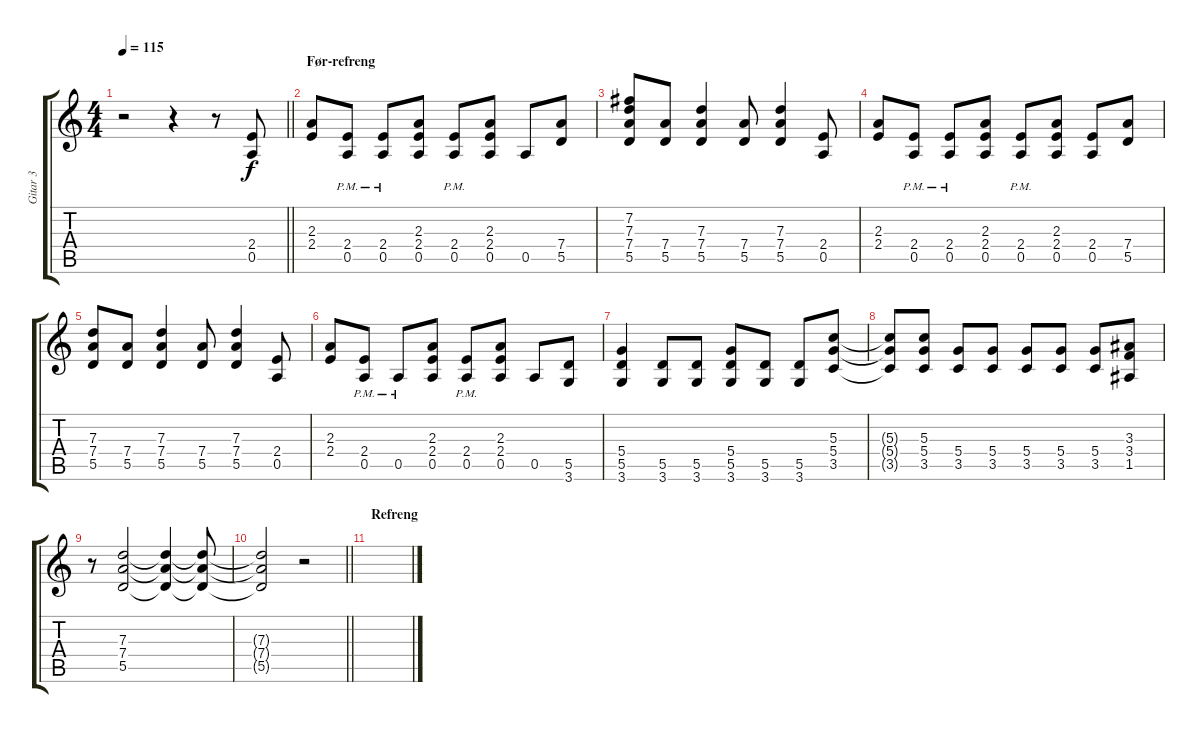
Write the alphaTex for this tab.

\track ("Gitar 3" "Gitar 3") {instrument distortionguitar}
\staff {score tabs}
\tuning (E4 B3 G3 D3 A2 E2) {hide}
\ts (4 4)
\tempo 115
\clef g2
\barLineRight lightlight
\ks c
r.2{dy f} r.4 r.8 (2.4 0.5).8 |
\section ("" "Før-refreng")
(2.3 2.4).8 (2.4 0.5{pm}).8 (2.4 0.5{pm}).8 (2.3 2.4 0.5).8 (2.4 0.5{pm}).8 (2.3 2.4 0.5).8 0.5.8 (7.4 5.5).8 |
(7.2 7.3 7.4 5.5).8 (7.4 5.5).8 (7.3 7.4 5.5).4 (7.4 5.5).8 (7.3 7.4 5.5).4 (2.4 0.5).8 |
(2.3 2.4).8 (2.4 0.5{pm}).8 (2.4 0.5{pm}).8 (2.3 2.4 0.5).8 (2.4 0.5{pm}).8 (2.3 2.4 0.5).8 (2.4 0.5).8 (7.4 5.5).8 |
(7.3 7.4 5.5).8 (7.4 5.5).8 (7.3 7.4 5.5).4 (7.4 5.5).8 (7.3 7.4 5.5).4 (2.4 0.5).8 |
(2.3 2.4).8 (2.4 0.5{pm}).8 0.5{pm}.8 (2.3 2.4 0.5).8 (2.4 0.5{pm}).8 (2.3 2.4 0.5).8 0.5.8 (5.5 3.6).8 |
(5.4 5.5 3.6).4 (5.5 3.6).8 (5.5 3.6).8 (5.4 5.5 3.6).8 (5.5 3.6).8 (5.5 3.6).8 (5.3 5.4 3.5).8 |
(5.3{t} 5.4{t} 3.5{t}).8 (5.3 5.4 3.5).8 (5.4 3.5).8 (5.4 3.5).8 (5.4 3.5).8 (5.4 3.5).8 (5.4 3.5).8 (3.3 3.4 1.5).8 |
r.8 (7.3 7.4 5.5).2 (7.3{t} 7.4{t} 5.5{t}).4 (7.3{t} 7.4{t} 5.5{t}).8 |
\barLineRight lightlight
(7.3{t} 7.4{t} 5.5{t}).2 r.2 |
\section ("" "Refreng")
